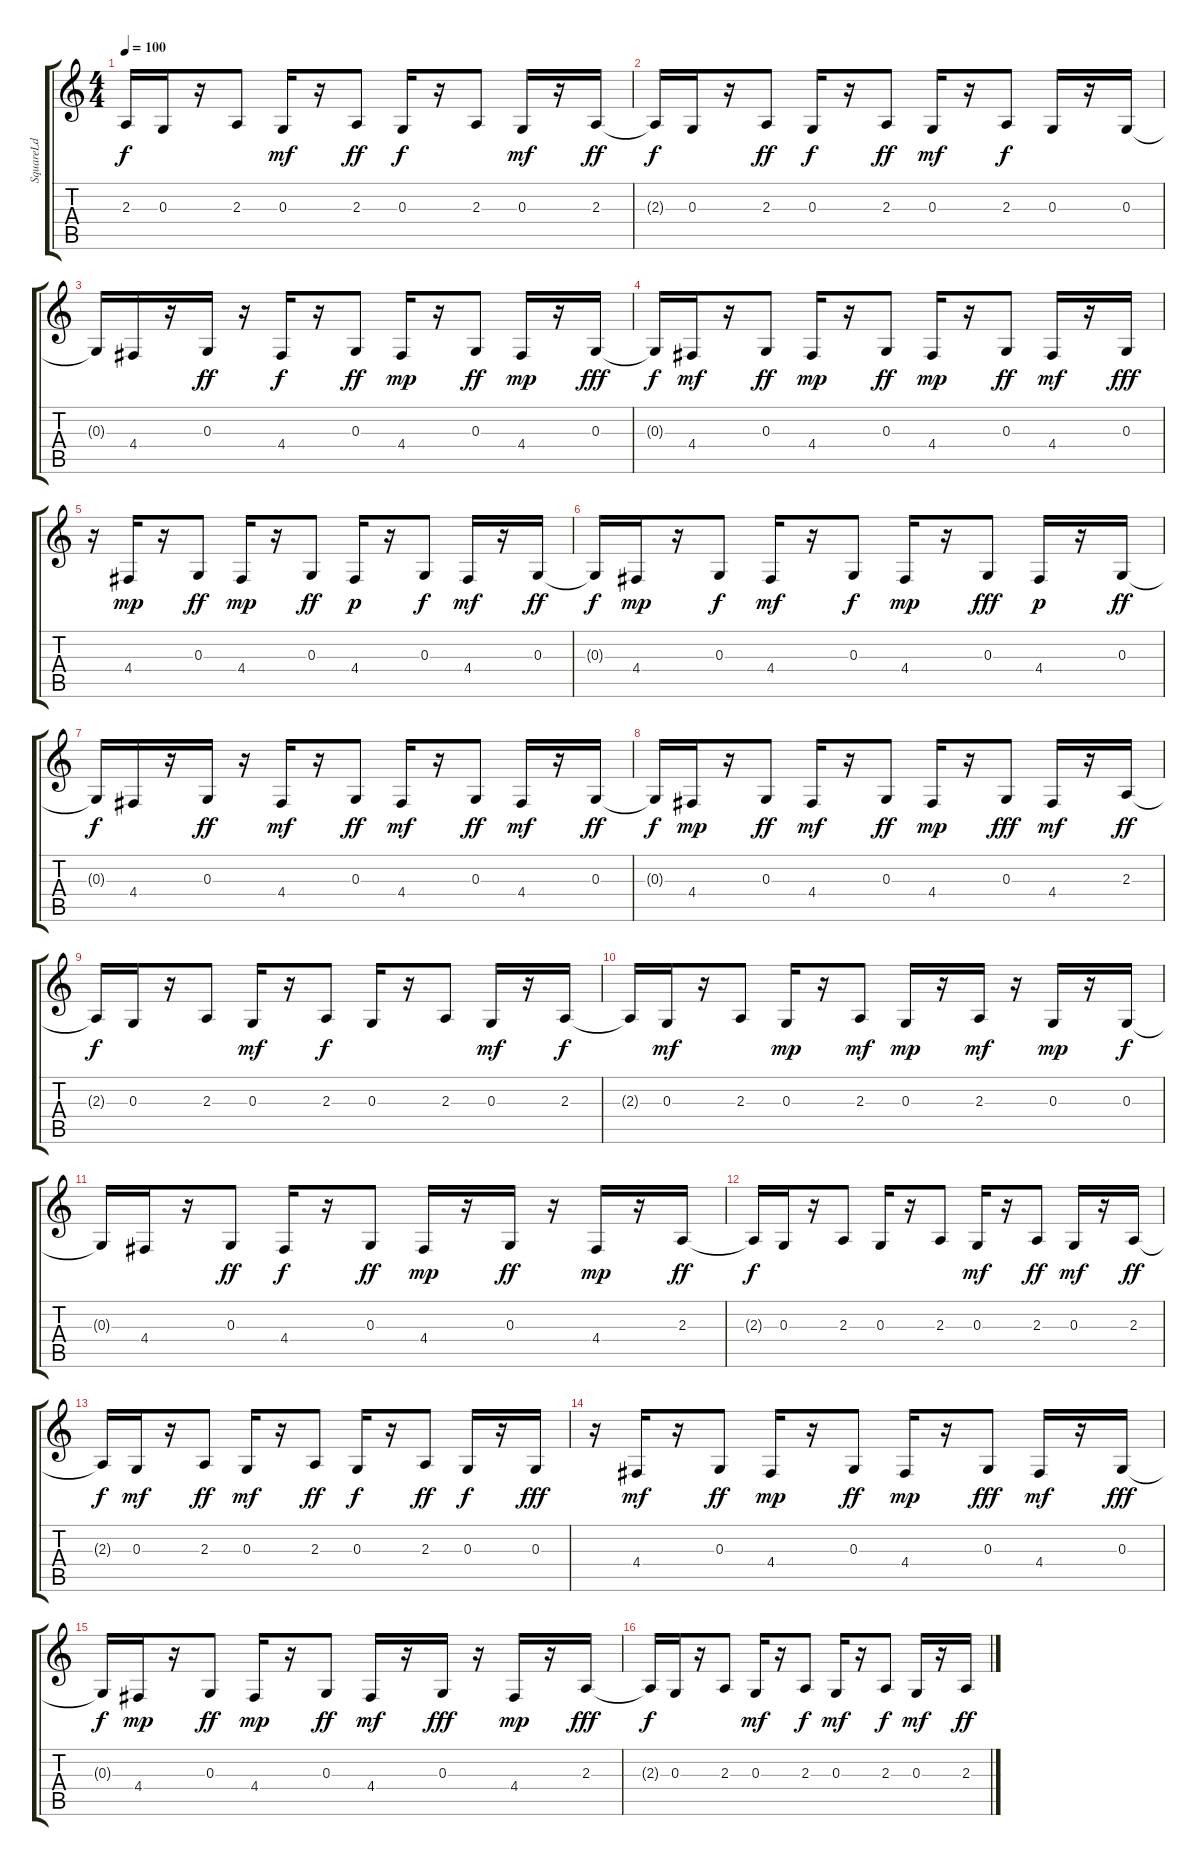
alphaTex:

\track ("SquareLd" "SquareLd") {instrument lead1square}
\staff {score tabs}
\tuning (E4 B3 G3 D3 A2 E2) {hide}
\ts (4 4)
\tempo 100
\clef g2
\ks c
2.3{t}.16{dy f} 0.3.16 r.16 2.3.8 0.3.16{dy mf} r.16 2.3.8{dy ff} 0.3.16{dy f} r.16 2.3.8 0.3.16{dy mf} r.16 2.3.16{dy ff} |
2.3{t}.16{dy f} 0.3.16 r.16 2.3.8{dy ff} 0.3.16{dy f} r.16 2.3.8{dy ff} 0.3.16{dy mf} r.16 2.3.8{dy f} 0.3.16 r.16 0.3.16 |
0.3{t}.16 4.4.16 r.16 0.3.16{dy ff} r.16 4.4.16{dy f} r.16 0.3.8{dy ff} 4.4.16{dy mp} r.16 0.3.8{dy ff} 4.4.16{dy mp} r.16 0.3.16{dy fff} |
0.3{t}.16{dy f} 4.4.16{dy mf} r.16 0.3.8{dy ff} 4.4.16{dy mp} r.16 0.3.8{dy ff} 4.4.16{dy mp} r.16 0.3.8{dy ff} 4.4.16{dy mf} r.16 0.3.16{dy fff} |
r.16 4.4.16{dy mp} r.16 0.3.8{dy ff} 4.4.16{dy mp} r.16 0.3.8{dy ff} 4.4.16{dy p} r.16 0.3.8{dy f} 4.4.16{dy mf} r.16 0.3.16{dy ff} |
0.3{t}.16{dy f} 4.4.16{dy mp} r.16 0.3.8{dy f} 4.4.16{dy mf} r.16 0.3.8{dy f} 4.4.16{dy mp} r.16 0.3.8{dy fff} 4.4.16{dy p} r.16 0.3.16{dy ff} |
0.3{t}.16{dy f} 4.4.16 r.16 0.3.16{dy ff} r.16 4.4.16{dy mf} r.16 0.3.8{dy ff} 4.4.16{dy mf} r.16 0.3.8{dy ff} 4.4.16{dy mf} r.16 0.3.16{dy ff} |
0.3{t}.16{dy f} 4.4.16{dy mp} r.16 0.3.8{dy ff} 4.4.16{dy mf} r.16 0.3.8{dy ff} 4.4.16{dy mp} r.16 0.3.8{dy fff} 4.4.16{dy mf} r.16 2.3.16{dy ff} |
2.3{t}.16{dy f} 0.3.16 r.16 2.3.8 0.3.16{dy mf} r.16 2.3.8{dy f} 0.3.16 r.16 2.3.8 0.3.16{dy mf} r.16 2.3.16{dy f} |
2.3{t}.16 0.3.16{dy mf} r.16 2.3.8 0.3.16{dy mp} r.16 2.3.8{dy mf} 0.3.16{dy mp} r.16 2.3.16{dy mf} r.16 0.3.16{dy mp} r.16 0.3.16{dy f} |
0.3{t}.16 4.4.16 r.16 0.3.8{dy ff} 4.4.16{dy f} r.16 0.3.8{dy ff} 4.4.16{dy mp} r.16 0.3.16{dy ff} r.16 4.4.16{dy mp} r.16 2.3.16{dy ff} |
2.3{t}.16{dy f} 0.3.16 r.16 2.3.8 0.3.16 r.16 2.3.8 0.3.16{dy mf} r.16 2.3.8{dy ff} 0.3.16{dy mf} r.16 2.3.16{dy ff} |
2.3{t}.16{dy f} 0.3.16{dy mf} r.16 2.3.8{dy ff} 0.3.16{dy mf} r.16 2.3.8{dy ff} 0.3.16{dy f} r.16 2.3.8{dy ff} 0.3.16{dy f} r.16 0.3.16{dy fff} |
r.16 4.4.16{dy mf} r.16 0.3.8{dy ff} 4.4.16{dy mp} r.16 0.3.8{dy ff} 4.4.16{dy mp} r.16 0.3.8{dy fff} 4.4.16{dy mf} r.16 0.3.16{dy fff} |
0.3{t}.16{dy f} 4.4.16{dy mp} r.16 0.3.8{dy ff} 4.4.16{dy mp} r.16 0.3.8{dy ff} 4.4.16{dy mf} r.16 0.3.16{dy fff} r.16 4.4.16{dy mp} r.16 2.3.16{dy fff} |
2.3{t}.16{dy f} 0.3.16 r.16 2.3.8 0.3.16{dy mf} r.16 2.3.8{dy f} 0.3.16{dy mf} r.16 2.3.8{dy f} 0.3.16{dy mf} r.16 2.3.16{dy ff}
